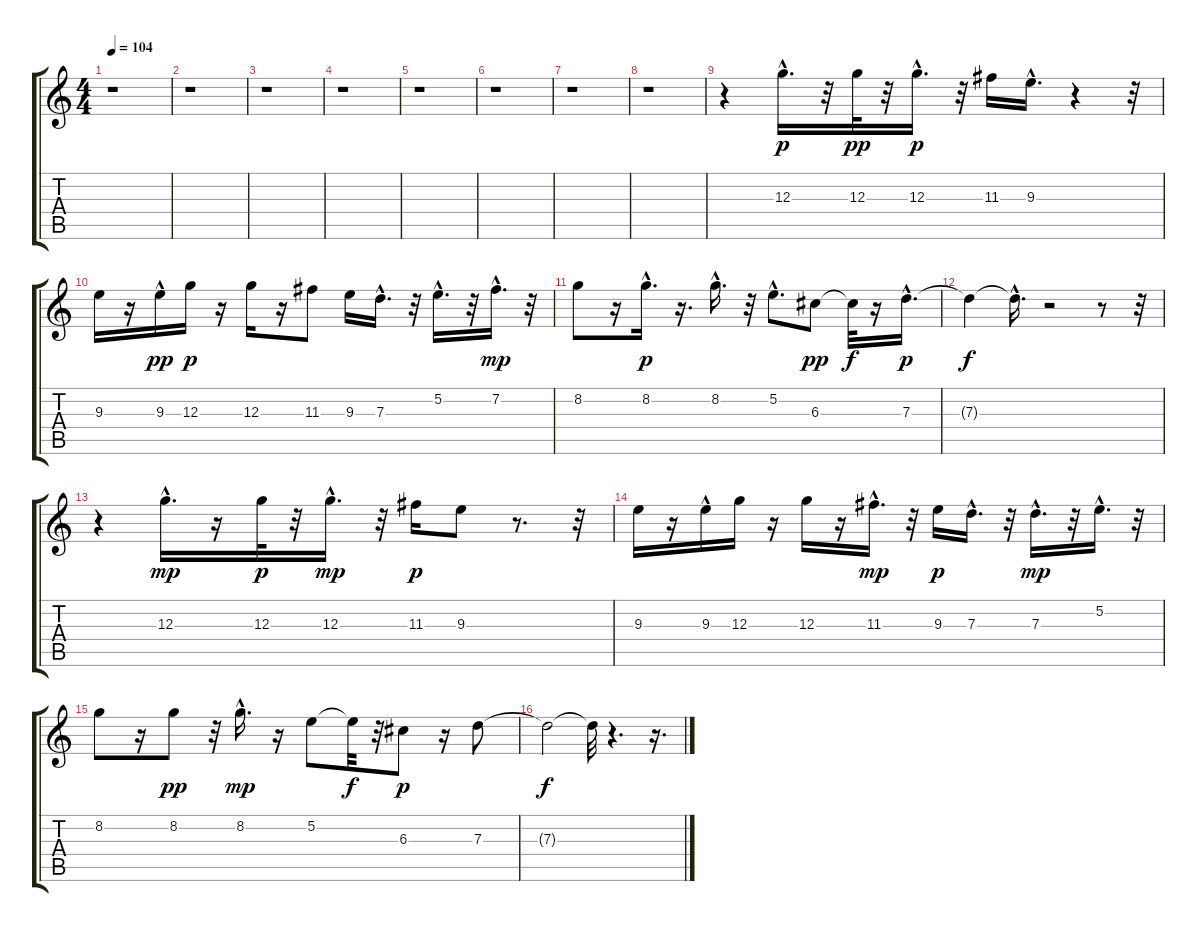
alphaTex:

\track "" {instrument overdrivenguitar}
\staff {score tabs}
\tuning (E4 B3 G3 D3 A2 E2) {hide}
\ts (4 4)
\tempo 104
\clef g2
\ks c
r.1{dy p} |
r.1 |
r.1 |
r.1 |
r.1 |
r.1 |
r.1 |
r.1 |
r.4 12.3{hac}.16{d} r.32 12.3.32{dy pp} r.32 12.3{hac}.16{d dy p} r.32 11.3.16 9.3{hac}.16{d} r.4 r.32 |
9.3.16 r.16 9.3{hac}.16{dy pp} 12.3.16{dy p} r.16 12.3.16 r.16 11.3.8 9.3.16 7.3{hac}.16{d} r.32 5.2{hac}.16{d} r.32 7.2{hac}.16{d dy mp} r.32 |
8.2.8 r.16 8.2{hac}.16{d dy p} r.16{d} 8.2{hac}.16{d} r.32 5.2{hac}.8{d} 6.3.8{dy pp} 6.3{t}.32{dy f} r.16 7.3{hac}.16{d dy p} |
7.3{t}.4{dy f} 7.3{hac t}.16{d} r.2 r.8 r.32 |
r.4 12.3{hac}.16{d dy mp} r.16 12.3.32{dy p} r.32 12.3{hac}.16{d dy mp} r.32 11.3.16{dy p} 9.3.8 r.8{d} r.32 |
9.3.16 r.16 9.3{hac}.16 12.3.16 r.16 12.3.16 r.16 11.3{hac}.16{d dy mp} r.32 9.3.16{dy p} 7.3{hac}.16{d} r.32 7.3{hac}.16{d dy mp} r.32 5.2{hac}.16{d} r.32 |
8.2.8 r.16 8.2.8{dy pp} r.32 8.2{hac}.16{d dy mp} r.16 5.2.8 5.2{t}.32{dy f} r.32 6.3.8{dy p} r.16 7.3.8 |
7.3{t}.2{dy f} 7.3{t}.32 r.4{d} r.16{d}
